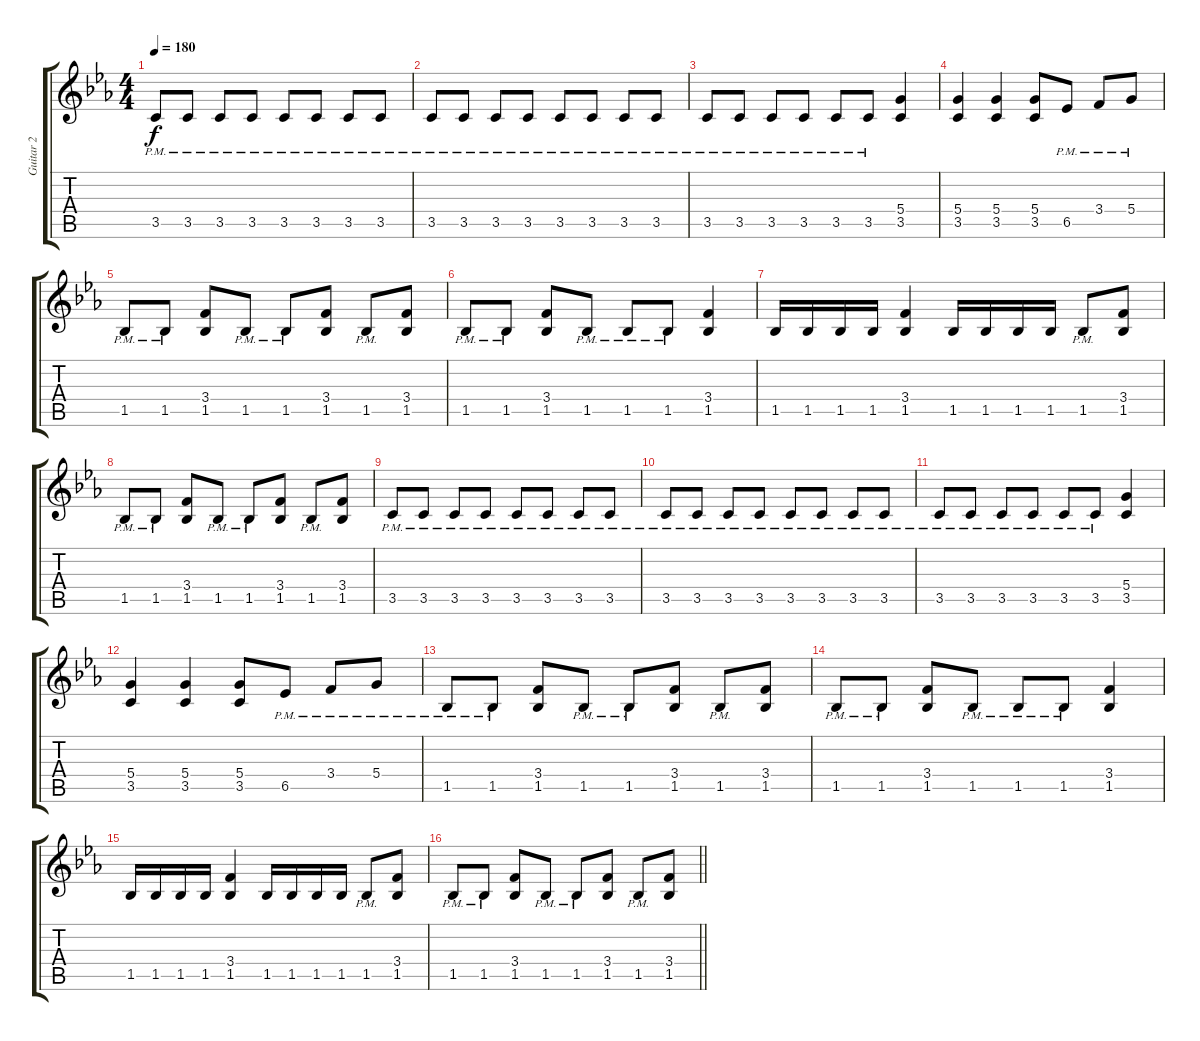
\track ("Guitar 2" "Guitar 2") {instrument distortionguitar}
\staff {score tabs}
\tuning (E4 B3 G3 D3 A2 E2) {hide}
\ts (4 4)
\section ("" "")
\tempo 180
\clef g2
\ks eb
3.5{pm}.8{dy f} 3.5{pm}.8 3.5{pm}.8 3.5{pm}.8 3.5{pm}.8 3.5{pm}.8 3.5{pm}.8 3.5{pm}.8 |
3.5{pm}.8 3.5{pm}.8 3.5{pm}.8 3.5{pm}.8 3.5{pm}.8 3.5{pm}.8 3.5{pm}.8 3.5{pm}.8 |
3.5{pm}.8 3.5{pm}.8 3.5{pm}.8 3.5{pm}.8 3.5{pm}.8 3.5{pm}.8 (5.4 3.5).4 |
(5.4 3.5).4 (5.4 3.5).4 (5.4 3.5).8 6.5{pm}.8 3.4{pm}.8 5.4{pm}.8 |
1.5{pm}.8 1.5{pm}.8 (3.4 1.5).8 1.5{pm}.8 1.5{pm}.8 (3.4 1.5).8 1.5{pm}.8 (3.4 1.5).8 |
1.5{pm}.8 1.5{pm}.8 (3.4 1.5).8 1.5{pm}.8 1.5{pm}.8 1.5{pm}.8 (3.4 1.5).4 |
1.5.16 1.5.16 1.5.16 1.5.16 (3.4 1.5).4 1.5.16 1.5.16 1.5.16 1.5.16 1.5{pm}.8 (3.4 1.5).8 |
1.5{pm}.8 1.5{pm}.8 (3.4 1.5).8 1.5{pm}.8 1.5{pm}.8 (3.4 1.5).8 1.5{pm}.8 (3.4 1.5).8 |
3.5{pm}.8 3.5{pm}.8 3.5{pm}.8 3.5{pm}.8 3.5{pm}.8 3.5{pm}.8 3.5{pm}.8 3.5{pm}.8 |
3.5{pm}.8 3.5{pm}.8 3.5{pm}.8 3.5{pm}.8 3.5{pm}.8 3.5{pm}.8 3.5{pm}.8 3.5{pm}.8 |
3.5{pm}.8 3.5{pm}.8 3.5{pm}.8 3.5{pm}.8 3.5{pm}.8 3.5{pm}.8 (5.4 3.5).4 |
(5.4 3.5).4 (5.4 3.5).4 (5.4 3.5).8 6.5{pm}.8 3.4{pm}.8 5.4{pm}.8 |
1.5{pm}.8 1.5{pm}.8 (3.4 1.5).8 1.5{pm}.8 1.5{pm}.8 (3.4 1.5).8 1.5{pm}.8 (3.4 1.5).8 |
1.5{pm}.8 1.5{pm}.8 (3.4 1.5).8 1.5{pm}.8 1.5{pm}.8 1.5{pm}.8 (3.4 1.5).4 |
1.5.16 1.5.16 1.5.16 1.5.16 (3.4 1.5).4 1.5.16 1.5.16 1.5.16 1.5.16 1.5{pm}.8 (3.4 1.5).8 |
\barLineRight lightlight
1.5{pm}.8 1.5{pm}.8 (3.4 1.5).8 1.5{pm}.8 1.5{pm}.8 (3.4 1.5).8 1.5{pm}.8 (3.4 1.5).8
